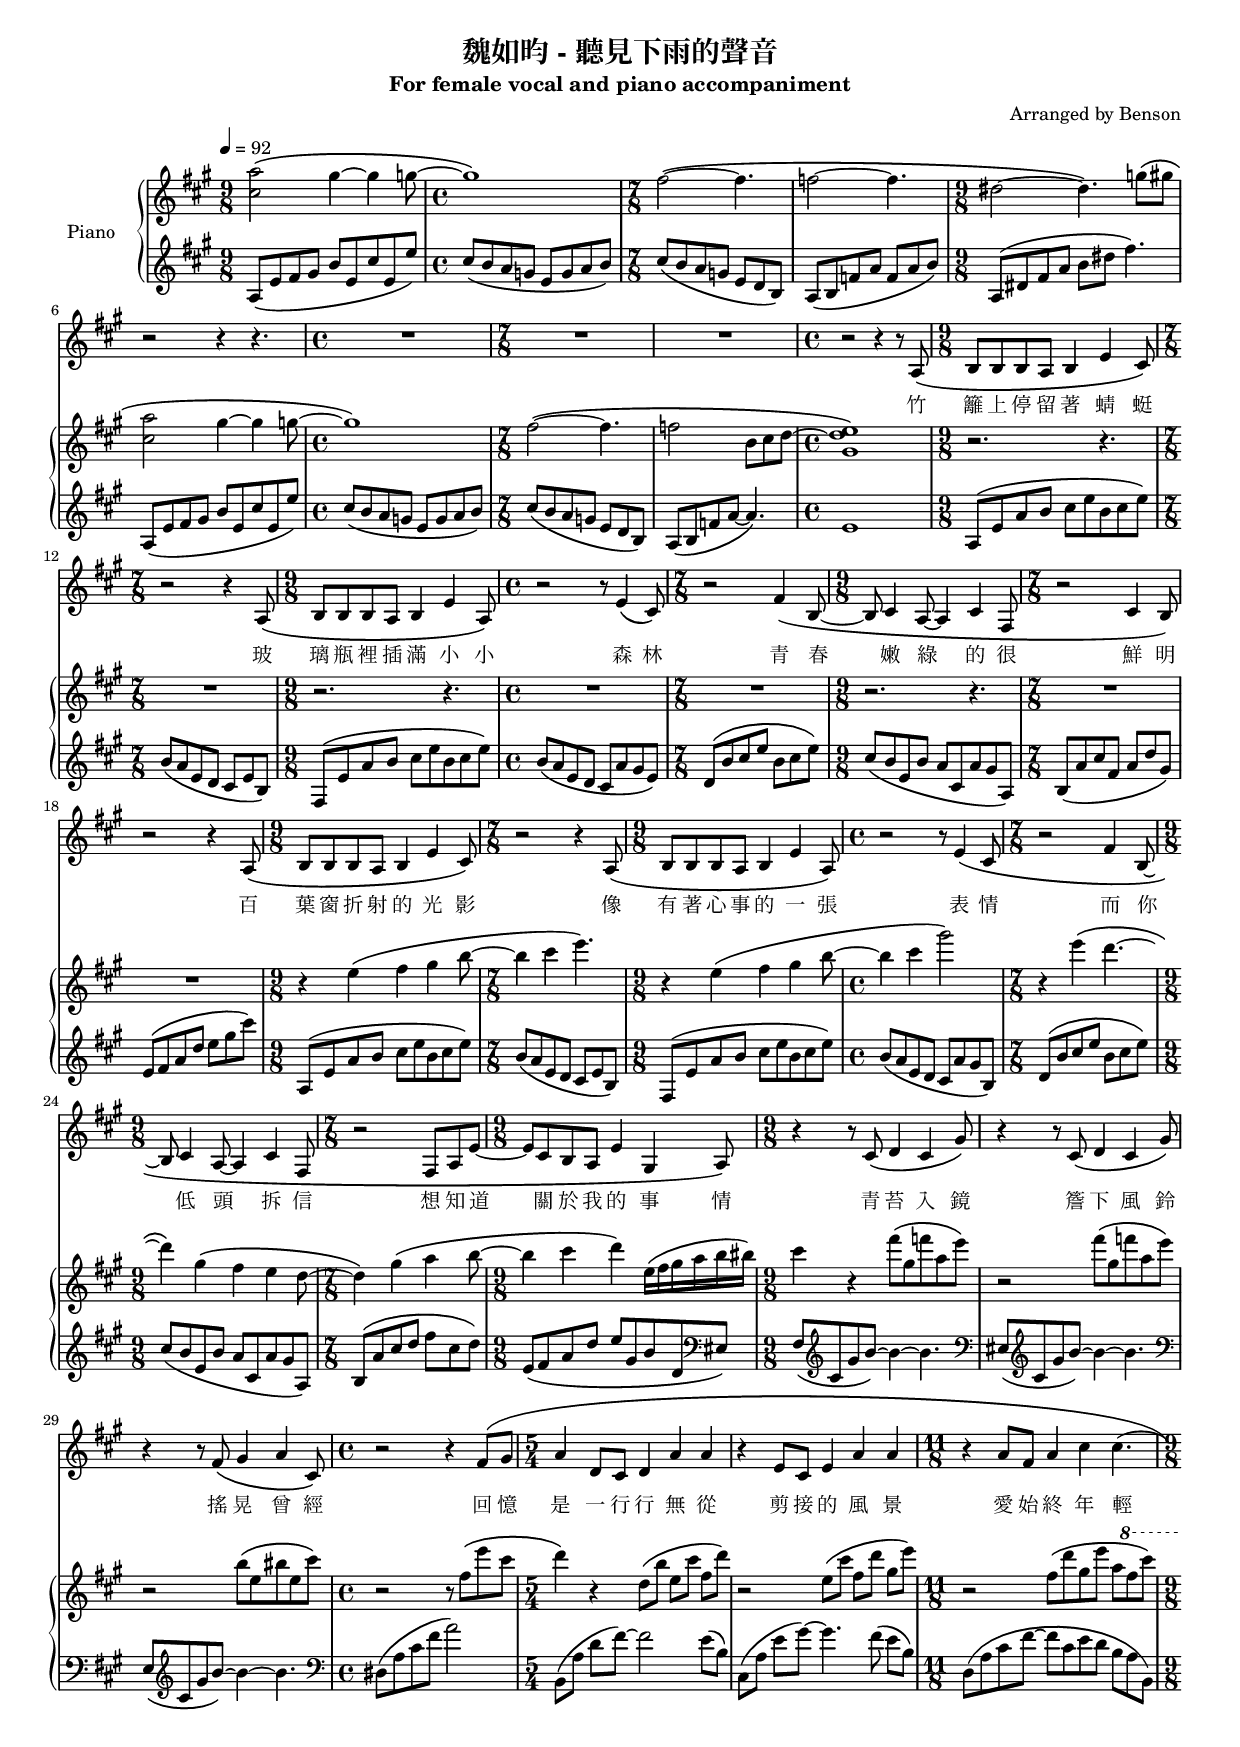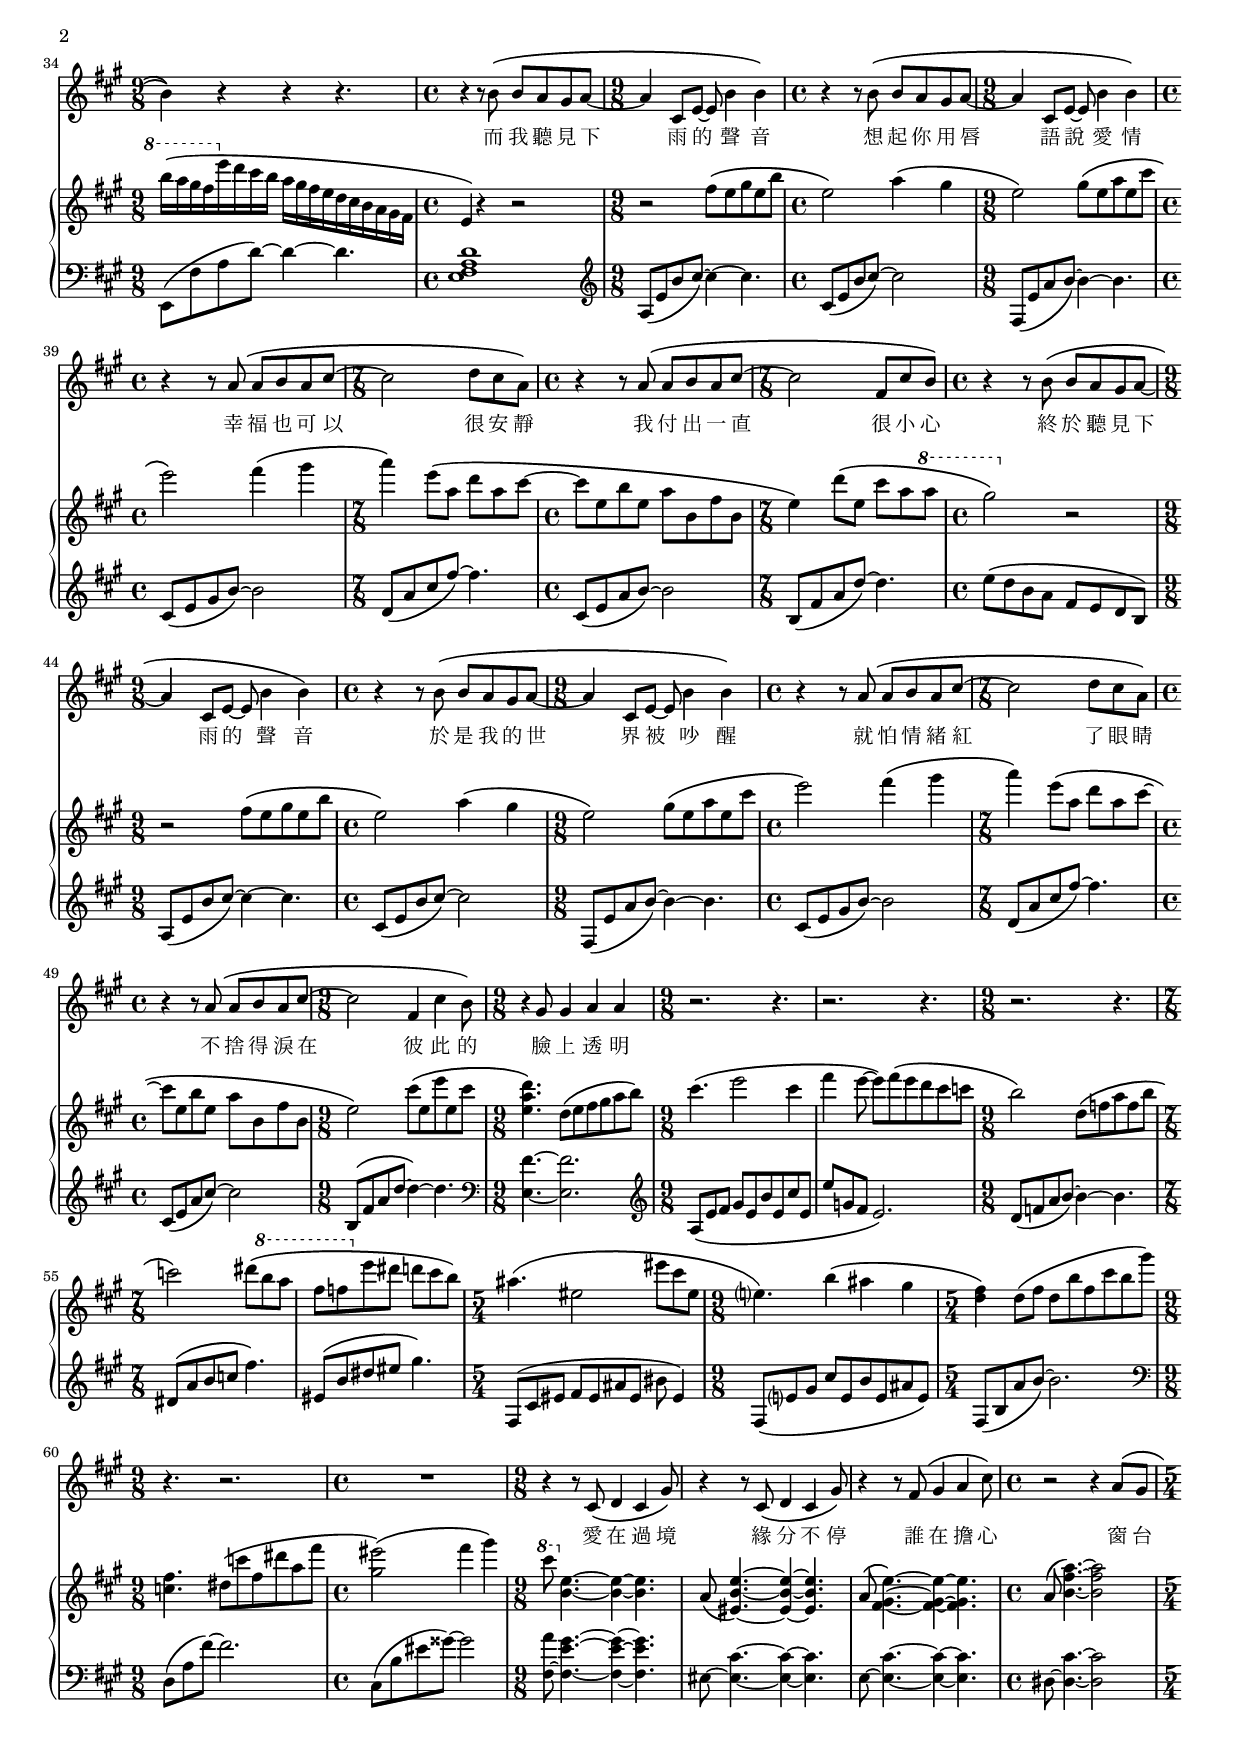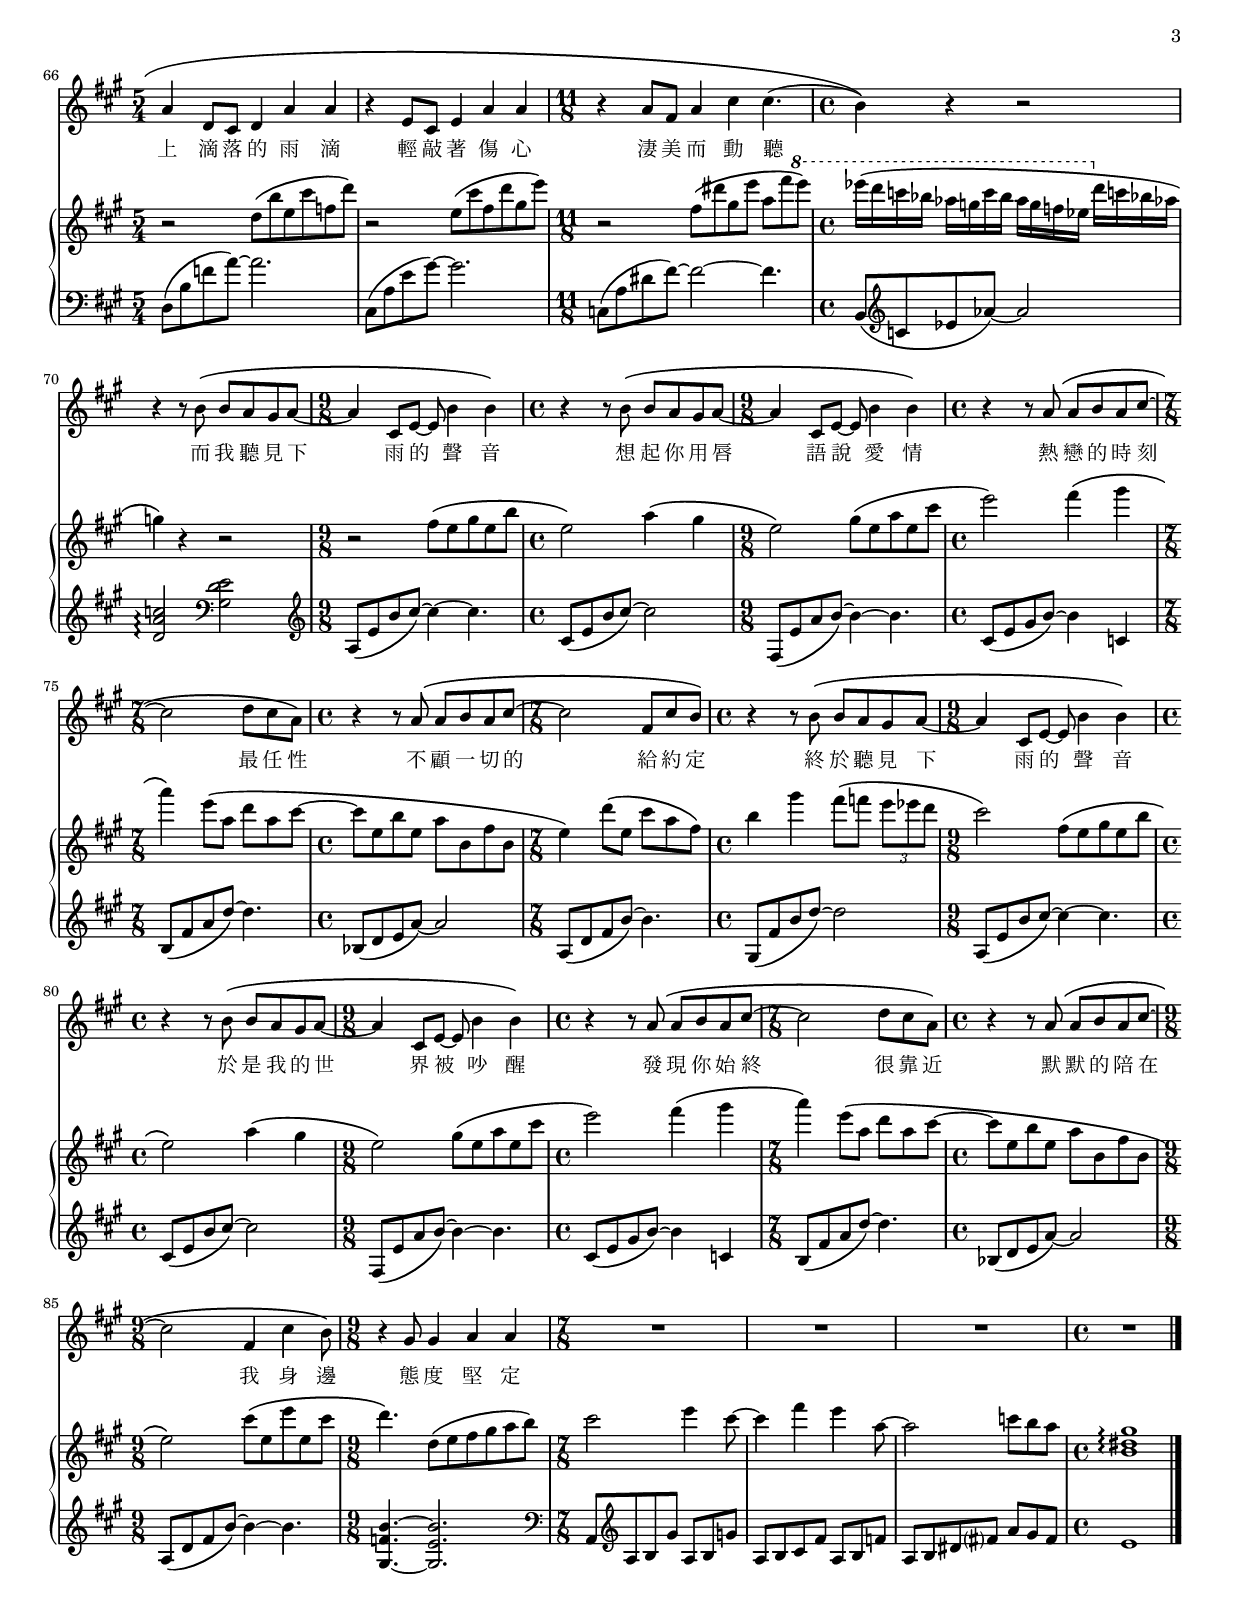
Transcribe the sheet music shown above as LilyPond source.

\version "2.18.2"
\include "articulate.ly"
#(set-global-staff-size 16)

%%%%%%%%%%%%%%%%%%%%%%%%%%%%%%%%%%%%%%%%%%%%%%%%%%%%%%%%%%%%%%%%%%%%%%%%%%%%%%%%%%%%%%%%%%
%%  http://lsr.di.unimi.it/LSR/Item?id=445

%LSR by Jay Anderson.
%modyfied by Simon Albrecht on March 2014.
%=> http://lilypond.1069038.n5.nabble.com/LSR-445-error-td160662.html

#(define (octave-up m t)
 (let* ((octave (1- t))
      (new-note (ly:music-deep-copy m))
      (new-pitch (ly:make-pitch
        octave
        (ly:pitch-notename (ly:music-property m 'pitch))
        (ly:pitch-alteration (ly:music-property m 'pitch)))))
  (set! (ly:music-property new-note 'pitch) new-pitch)
  new-note))

#(define (octavize-chord elements t)
 (cond ((null? elements) elements)
     ((eq? (ly:music-property (car elements) 'name) 'NoteEvent)
       (cons (car elements)
             (cons (octave-up (car elements) t)
                   (octavize-chord (cdr elements) t))))
     (else (cons (car elements) (octavize-chord (cdr elements ) t)))))

#(define (octavize music t)
 (if (eq? (ly:music-property music 'name) 'EventChord)
       (ly:music-set-property! music 'elements (octavize-chord
(ly:music-property music 'elements) t)))
 music)

makeOctaves = #(define-music-function (parser location arg mus) (integer? ly:music?)
 (music-map (lambda (x) (octavize x arg)) (event-chord-wrap! mus)))
%%%%%%%%%%%%%%%%%%%%%%%%%%%%%%%%%%%%%%%%%%%%%%%%%%%%%%%%%%%%%%%%%%%%%%%%%%%%%%%%%%%%%%%%%%

cr = \change Staff = "right"
cl = \change Staff = "left"
rhMark = \markup { 
  \path #0.1 #'((moveto -1 0)(rlineto 0 -1.5)(rlineto 0.5 0))
}

\header {
  title = "魏如昀 - 聽見下雨的聲音"
  subtitle = "For female vocal and piano accompaniment"
  arranger = "Arranged by Benson"
}

meter-nine-four-plus-five = \overrideTimeSignatureSettings
        9/8        % timeSignatureFraction
        1/8        % baseMomentFraction
        #'(4 5)    % beatStructure
        #'()       % beamExceptions
meter-nine-three-plus-six = \overrideTimeSignatureSettings
        9/8        % timeSignatureFraction
        1/8        % baseMomentFraction
        #'(3 6)    % beatStructure
        #'()       % beamExceptions
meter-seven-four-plus-three = \overrideTimeSignatureSettings
        7/8        % timeSignatureFraction
        1/8        % baseMomentFraction
        #'(4 3)    % beatStructure
        #'()       % beamExceptions
meter-eleven-four-plus-three = \overrideTimeSignatureSettings
        11/8        % timeSignatureFraction
        1/8        % baseMomentFraction
        #'(4 4 3)    % beatStructure
        #'()       % beamExceptions
meter-five-episode = \overrideTimeSignatureSettings
        10/8        % timeSignatureFraction
        1/8        % baseMomentFraction
        #'(3 4 3)    % beatStructure
        #'()       % beamExceptions
meter-five-two-plus-three = \overrideTimeSignatureSettings
        5/4        % timeSignatureFraction
        1/4        % baseMomentFraction
        #'(2 3)    % beatStructure
        #'()       % beamExceptions

melody-intro = \relative c {
  \time 9/8
  r2 r4 r4.
  \time 4/4
  R1
  \time 7/8
  R2..
  R2..
  \time 9/8
  r2 r4 r4.

  r2 r4 r4.
  \time 4/4
  R1
  \time 7/8
  R2..
  R2..
}

melody-verse-one = \relative c' {
  \time 4/4
	r2 r4 r8
	a8\(
	\time 9/8
  % \time #'(4 2 3) 9/8
	b8 b b a b4 e cis8\)
	\time 7/8
	r2 r4 a8\(
	\time 9/8
	b8 b b a b4 e a,8\)
	\time 4/4
	r2 r8 e'4\( cis8\)
	\time 7/8
	r2 fis4\( b,8~
	\time 9/8
	b8 cis4 a8~ a4 cis fis,8
	\time 7/8
	r2 cis'4 b8\)

	r2 r4 a8\(
	\time 9/8
	b8 b b a b4 e cis8\)
	\time 7/8
	r2 r4 a8\(
	\time 9/8
	b8 b b a b4 e a,8\)
	\time 4/4
	r2 r8 e'4\( cis8
	\time 7/8
	r2 fis4 b,8~
	\time 9/8
	b8 cis4 a8~ a4 cis fis,8
	\time 7/8
	r2 fis8 a e'~
	\time 9/8
	e8 cis b a e'4 gis, a8\)
}

melody-bridge-two = \relative c' {
	\time 9/8
	r4 r8 cis\( d4 cis gis'8\)
	r4 r8 cis,\( d4 cis gis'8\)
	r4 r8 fis\( gis4 a cis8\)
	\time 4/4
	r2 r4 a8\( gis
	\time 5/4
	a4 d,8 cis d4 a' a
	r4 e8 cis e4 a a
  \time 11/8
	r4 a8 fis a4 cis cis4.(
	\time 4/4
	b4)\)  r4 r2
}

melody-bridge-one = \relative c' {
	\time 9/8
	r4 r8 cis\( d4 cis gis'8\)
	r4 r8 cis,\( d4 cis gis'8\)
	r4 r8 fis\( gis4 a cis,8\)
	\time 4/4
	r2 r4 fis8\( gis
	\time 5/4
	a4 d,8 cis d4 a' a
	r4 e8 cis e4 a a
	\time 11/8
	r4 a8 fis a4 cis cis4.(
	\time 9/8
	b4)\)  r4 r4 r4.
	\time 4/4
}

melody-chorus-one = \relative c'' {
	r4 r8 b\( b a gis a~
	\time 9/8
	a4 cis,8 e~ e b'4 b\)
	\time 4/4
	r4 r8 b\( b a gis a~
	\time 9/8
	a4 cis,8 e~ e b'4 b\)
	\time 4/4
	r4 r8 a\( a b a cis~
	\time 7/8
	cis2 d8 cis a\)
	\time 4/4
	r4 r8 a\( a b a cis~
	\time 7/8
	cis2 fis,8 cis' b\)
	\time 4/4
	r4 r8 b\( b a gis a~
	\time 9/8
	a4 cis,8 e~ e b'4 b\)
	\time 4/4
	r4 r8 b\( b a gis a~
	\time 9/8
	a4 cis,8 e~ e b'4 b\)
	\time 4/4
	r4 r8 a\( a b a cis~
	\time 7/8
	cis2 d8 cis a\)
	\time 4/4
	r4 r8 a\( a b a cis~
	\time 9/8
	cis2 fis,4 cis' b8\)
	r4 gis8 gis4 a a
}

melody-episode = \relative c' {
  \time 9/8
  \repeat unfold 3 {
    r2. r4.
  }
  \time 7/8
  \repeat unfold 2 {
    r2 r4.
  }
  \time 5/4
  r4. r2 r4.
  \time 9/8
  r4. r2.
  \time 5/4
  r4. r2 r4.
  \time 9/8
  r4. r2.
  \time 4/4
  R1
}

melody-outro = \relative c {
  \time 7/8
  R2..
  R2..
  R2..
  \time 4/4
  R1
}

melody = \relative c' {
  \meter-nine-four-plus-five
  \meter-seven-four-plus-three
  \meter-eleven-four-plus-three
	\key a \major
	\time 7/8
  \tempo 4 = 92
  \melody-intro
  \melody-verse-one
  \melody-bridge-one
  \melody-chorus-one
  \melody-episode
  \melody-bridge-two
  \melody-chorus-one
  \melody-outro
  \bar "|."
}

upper-intro = \relative c''' {
  \time 9/8
  <a cis,>2\( gis4~ gis g8~ 
  \time 4/4
  g1\)
  \time 7/8
  fis2~\( fis4.
  f2~ f4.
  \time 9/8
  dis2~ dis4.\) g8\( gis

  <a cis,>2 gis4~ gis g8~ 
  \time 4/4
  g1\)
  \time 7/8
  fis2~\( fis4.
  f2 b,8 cis d~
  \time 4/4
  <e d gis,>1\)
}

lower-intro = \relative c' {
  \clef treble
  \time 9/8
  a8\( e' fis gis b e, cis' e, e'\)
  \time 4/4
  cis8\( b a g e g a b\)
  \time 7/8
  cis8\( b a g e d b\)
  a8\( b f' a f a b\)
  \time 9/8
  a,8\( dis fis a b dis fis4.\)

  a,,8\( e' fis gis b e, cis' e, e'\)
  \time 4/4
  cis8\( b a g e g a b\)
  \time 7/8
  cis8\( b a g e d b\)
  a8\( b f' a~ a4.\)
  \time 4/4
  e1
}

upper-verse-one = \relative c' {
  \time 9/8
  r2. r4.
  \time 7/8
  R2..
  \time 9/8
  r2. r4.
  \time 4/4
  R1
  \time 7/8
  R2..
  \time 9/8
  r2. r4.
  \time 7/8
  R2..
  R2..
}

upper-verse-one-b = \relative c'' {
  \time 9/8
  r4 e\( fis gis b8~
  \time 7/8
  b4 cis e4.\)
  \time 9/8
  r4 e,\( fis gis b8~
  \time 4/4
  b4 cis gis'2\)
  \time 7/8
  r4 e\( d4.~
  \time 9/8
  d4\) gis,\( fis e d8~
  \time 7/8
  d4\) gis\( a b8~
  \time 9/8
  b4 cis d\) e,16\( fis gis a b bis\)
}

lower-verse-one = \relative c' {
  \time 9/8
  a8\( e' a b cis e b cis e\)
  \time 7/8
  b8\( a e d cis e b\)
  \time 9/8
  fis8\( e' a b cis e b cis e\)
  \time 4/4
  b8\( a e d cis a' gis e\)
  \time 7/8
  d8\( b' cis e b cis e\)
  \time 9/8
  cis\( b e, b' a cis, a' gis a,\)
  \time 7/8
  b8\( a' cis fis, a d gis,\)
  e8\( fis a d e gis cis\)
}

lower-verse-one-b = \relative c' {
  \time 9/8
  a8\( e' a b cis e b cis e\)
  \time 7/8
  b8\( a e d cis e b\)
  \time 9/8
  fis8\( e' a b cis e b cis e\)
  \time 4/4
  b8\( a e d cis a' gis b,\)
  \time 7/8
  d8\( b' cis e b cis e\)
  \time 9/8
  cis8\( b e, b' a cis, a' gis a,\)
  \time 7/8
  b8\( a' cis d fis cis d\)
  \time 9/8
  e,8\( fis a d e gis, b d, \clef bass eis,\)
}

upper-bridge-one = \relative c''' {
  \time 9/8
  cis4 r fis8\( gis, f' a, e'\)
  r2 fis8\( gis, f' a, e'\)
  r2 b8\( e, bis' e, cis'\)
  \time 4/4
  r2 r8 fis,\( e' cis
  \time 5/4
  d4\) r d,8\( b' e, cis' fis, d'\)
  r2 e,8\( cis' fis, d' gis, e'\)
  \time 11/8
  r2 fis,8\( d' gis, e' a, \ottava #1 fis' cis'\)
  \time 9/8
  b16\( a gis fis \ottava #0 e d cis b a gis fis e d cis b a gis fis
  \time 4/4
  e4\) r r2
}

lower-bridge-one = \relative c {
  \time 9/8
  \clef bass
  fis8\( \clef treble cis' gis' b~\) b4~ b4.
  \clef bass
  eis,,8\( \clef treble cis' gis' b~\) b4~ b4.
  \clef bass e,,8\( \clef treble cis' gis' b~\) b4~ b4.
  \time 4/4
  \clef bass dis,,8\( a' cis fis a2\)
  \time 5/4
  b,,8\( a' d fis~\) fis2 e8\( b\)
  cis,8\( a' e' gis~\) gis4. fis8\( e b\)
  \time 11/8
  d,8\( a' cis fis~ fis8 cis e d b a b,\)
  \time 9/8
  e, 8\( fis' a d~\) d4~ d4.
  \time 4/4
  <e, fis a d>1
}

upper-chorus-one = \relative c' {
  \meter-nine-four-plus-five
  \time 9/8
  r2 fis'8\( e gis e b'
  \time 4/4
  e,2\) a4\( gis
  \time 9/8
  e2\) gis8\( e a e cis'
  \time 4/4
  e2\) fis4\( gis
  \time 7/8
  a4\) e8\( a, d a cis~
  \time 4/4
  cis8 e, b' e, a b, fis' b,
  \time 7/8
  e4\) d'8\( e, cis' a \ottava #1 a'
  \time 4/4
  gis2\) \ottava #0 r2
  \time 9/8
  r2 fis,8\( e gis e b'
  \time 4/4
  e,2\) a4\( gis
  \time 9/8
  e2\) gis8\( e a e cis'
  \time 4/4
  e2\) fis4\( gis
  \time 7/8
  a4\) e8\( a, d a cis~
  \time 4/4
  cis8 e, b' e, a b, fis' b,
  \time 9/8
  e2\) cis'8\( e, e' e, cis'
  \meter-nine-three-plus-six
  \time 9/8
  <e, a d>4.\) d8\( e fis gis a b\)
  \meter-nine-four-plus-five
  \time 9/8
}

lower-chorus-one = \relative c' {
  \time 9/8
  \clef treble
  a8\( e' b' cis~\) cis4~ cis4.
  \time 4/4
  cis,8\( e b' cis~\) cis2
  \time 9/8
  fis,,8\(  e' a b~\) b4~ b4.
  \time 4/4
  cis,8\( e gis b~\) b2
  \time 7/8
  d,8\( a' cis fis~\) fis4.
  \time 4/4
  cis,8\( e a b~\) b2
  \time 7/8
  b,8\( fis' a d~\) d4.
  \time 4/4
  e8\( d b a fis e d b\)
  \time 9/8
  a8\( e' b' cis~\) cis4~ cis4.
  \time 4/4
  cis,8\( e b' cis~\) cis2
  \time 9/8
  fis,,8\( e' a b~\) b4~ b4.
  \time 4/4
  cis,8\( e gis b~\) b2
  \time 7/8
  d,8\( a' cis fis~\) fis4.
  \time 4/4
  cis,8\( e a cis~\) cis2
  \time 9/8
  b,8\( fis' a d~ d4~\) d4.
  \clef bass
  <e,, fis'>4.~ q2.
}

upper-episode = \relative c''' {
  \time 9/8
  cis4.\( e2 cis4
  \meter-nine-three-plus-six
  fis4 e8~ e\) fis\( e d cis c
  \meter-nine-four-plus-five
  b2\) d,8\( f a f b
  \time 7/8
  c2\) dis8\(
  \ottava #1
  b' a
  fis8 f \ottava #0 e dis d cis b\)
  \time 5/4
  ais4.\( eis2 eis'8[ cis eis,]
  \time 9/8
  e?4.\) b'4\( ais gis
  \time 5/4
  <d fis>4\) d8\( fis d b' fis cis' b gis'\)
  \time 9/8
  <fis, c>4. dis8\( c' fis, dis' a fis'
  \time 4/4
  <eis gis,>2\)\( fis4 gis\)
}

lower-episode = \relative c' {
  \meter-nine-three-plus-six
  \time 9/8
  \clef treble
  a8\( e' fis gis e b' e, cis' e,
  e'8 g, fis e2.\)
  \meter-nine-four-plus-five
  \time 9/8
  d8\( f a b~\) b4~ b4.
  \time 7/8
  dis,8\( a' b c fis4.\)
  eis,8\( b' dis eis gis4.\)
  \time 5/4
  fis,,8[\( cis' eis] fis[ eis ais eis] bis' eis,4\)
  \meter-nine-three-plus-six
  \time 9/8
  fis,8\( e'? gis cis e, b' e, ais e\)
  \meter-five-two-plus-three
  \time 5/4
  fis,8\( b a' b~\) b2.
  \time 9/8
  \clef bass d,,8\( a' fis'~\) fis2.
  \time 4/4
  cis,8\( b' eis gisis~\) gisis2

}

upper-bridge-two = \relative c'''' {
  \time 9/8
  \ottava #1
  cis8 \ottava #0 <b,, e>4.~ q4~ q4.
  a8\( <eis b' e>4.~\) q4~ q4.
  a8\( <fis gis e'>4.~\) q4~ q4.
  \time 4/4
  a8\( <b fis' a>4.~\) q2
  \time 5/4
  r2 d8\( b' e, cis' f, d'\)
  r2 e,8\( cis' fis, d' gis, e'\)
  \time 11/8
  r2 fis,8\( dis' gis, e' a, fis' \ottava #1 e'\)
  \time 4/4
  ees16\( d c bes aes g c bes aes g f ees \ottava #0 d c bes aes
  g4\) r4 r2
}

lower-bridge-two = \relative c {
  \clef bass
  \time 9/8
  <fis a'>8~ <fis e' gis>4.~ q4~ q4.
  eis8~ <eis cis'>4.~ q4~ q4.
  e8~ <e cis'>4.~ q4~ q4.
  \time 4/4
  dis8~ <dis cis'>4.~ q2
  \time 5/4
  d8\( b' f' a~\) a2.
  cis,,8\( a' e' gis~\) gis2.
  \time 11/8
  c,,8\( a' dis fis~\) fis2~ fis4.
  \time 4/4
  b,,8\(
  \clef treble
  c' ees aes~\) aes2
  <d, a' c>2\arpeggio
  \clef bass <gis, d' e>
}

upper-chorus-two = \relative c' {
  \meter-nine-four-plus-five
  \time 9/8
  r2 fis'8\( e gis e b'
  \time 4/4
  e,2\) a4\( gis
  \time 9/8
  e2\) gis8\( e a e cis'
  \time 4/4
  e2\) fis4\( gis
  \time 7/8
  a4\) e8\( a, d a cis~
  \time 4/4
  cis8 e, b' e, a b, fis' b,
  \time 7/8
  e4\) d'8\( e, cis' a fis\)
  \time 4/4
  b4 gis' fis8\( f \tuplet 3/2 4 { e ees d }
  \time 9/8
  cis2\) fis,8\( e gis e b'
  \time 4/4
  e,2\) a4\( gis
  \time 9/8
  e2\) gis8\( e a e cis'
  \time 4/4
  e2\) fis4\( gis
  \time 7/8
  a4\) e8\( a, d a cis~
  \time 4/4
  cis8 e, b' e, a b, fis' b,
  \time 9/8
  e2\) cis'8\( e, e' e, cis'
  \meter-nine-three-plus-six
  \time 9/8
  d4.\) d,8\( e fis gis a b\)
  \meter-nine-four-plus-five
  \time 9/8
}

lower-chorus-two = \relative c' {
  \time 9/8
  \clef treble
  a8\( e' b' cis~\) cis4~ cis4.
  \time 4/4
  cis,8\( e b' cis~\) cis2
  \time 9/8
  fis,,8\(  e' a b~\) b4~ b4.
  \time 4/4
  cis,8\( e gis b~\) b4 c,
  \time 7/8
  b8\( fis' a d~\) d4.
  \time 4/4
  bes,8\( d e a~\) a2
  \time 7/8
  a,8\( d fis b~\) b4.
  \time 4/4
  gis,8\( fis' b d~\) d2
  \time 9/8
  a,8\( e' b' cis~\) cis4~ cis4.
  \time 4/4
  cis,8\( e b' cis~\) cis2
  \time 9/8
  fis,,8\( e' a b~\) b4~ b4.
  \time 4/4
  cis,8\( e gis b~\) b4 c,
  \time 7/8
  b8\( fis' a d~\) d4.
  \time 4/4
  bes,8\( d e a~\) a2
  \time 9/8
  a,8\( d fis b~\) b4~ b4.
  <gis, f' b>4.~ <gis e' b'>2.
}

upper-outro = \relative c''' {
  \time 7/8
  cis2 e4 cis8~
  cis4 fis4 e a,8~
  a2 c8 b a
  \time 4/4
  <gis dis b>1\arpeggio
}

lower-outro = \relative c {
  \clef bass
  \time 7/8
  a8 \clef treble a' b gis' a, b g'
  a, b cis fis a, b f'
  a, b dis fis? a gis fis
  \time 4/4
  e1
}

upper = \relative c' {
  \meter-nine-four-plus-five
  \meter-seven-four-plus-three
  \meter-eleven-four-plus-three
  \clef treble
  \tempo 4 = 92
  \key a \major
  \upper-intro
  \upper-verse-one
  \upper-verse-one-b
  \upper-bridge-one
  \upper-chorus-one
  \upper-episode
  \upper-bridge-two
  \upper-chorus-two
  \upper-outro
  \bar "|."
}

lower = \relative c {
  \meter-nine-four-plus-five
  \meter-seven-four-plus-three
  \meter-eleven-four-plus-three
  \clef treble
  \time 7/8
  \key a \major
  \lower-intro
  \lower-verse-one
  \lower-verse-one-b
  \lower-bridge-one
  \lower-chorus-one
  \lower-episode
  \lower-bridge-two
  \lower-chorus-two
  \lower-outro
  \bar "|."
}

pedals = {
  % verse one
  s2..
  s1\sustainOn
  s1
  s1\sustainOff\sustainOn
  s1
  s2..\sustainOff\sustainOn
  s2.\sustainOff\sustainOn s4.
  s2..\sustainOff\sustainOn
  s2..\sustainOff\sustainOn

  s1\sustainOn
  s1
  s1\sustainOff\sustainOn
  s1
  s2..\sustainOff\sustainOn
  s2.\sustainOff\sustainOn s4.
  s2..\sustainOff\sustainOn
  s2\sustainOff\sustainOn s4\sustainOff\sustainOn s4.

  % bridge
  s2.\sustainOff\sustainOn s4.
  s2.\sustainOff\sustainOn s4.
  s2.\sustainOff\sustainOn s4.
  s1\sustainOff\sustainOn
  s2.\sustainOff\sustainOn s2
  s2.\sustainOff\sustainOn s2
  s2.\sustainOff\sustainOn s4 s4.
  s2.\sustainOff\sustainOn s4.
  s1\sustainOff

  % chorus
  s2.\sustainOn s4.
  s1\sustainOff\sustainOn
  s2.\sustainOff\sustainOn s4.
  s1\sustainOff\sustainOn
  s2..\sustainOff\sustainOn
  s1\sustainOff\sustainOn
  s2..\sustainOff\sustainOn
  s1\sustainOff\sustainOn

  s2.\sustainOff\sustainOn s4.
  s1\sustainOff\sustainOn
  s2.\sustainOff\sustainOn s4.
  s1\sustainOff\sustainOn
  s2..\sustainOff\sustainOn
  s1\sustainOff\sustainOn
  s2.\sustainOff\sustainOn s4.
  s2.\sustainOff\sustainOn s4.

  % episode
  s2.\sustainOff\sustainOn s4.
  s2.\sustainOff\sustainOn s4.
  s2.\sustainOff\sustainOn s4.
  s2..\sustainOff\sustainOn
  s2..\sustainOff\sustainOn
  s2.\sustainOff\sustainOn s2
  s2.\sustainOff\sustainOn s4.
  s2.\sustainOff\sustainOn s2
  s2.\sustainOff\sustainOn s4.
  s1\sustainOff\sustainOn

  % bridge
  s2.\sustainOff\sustainOn s4.
  s2.\sustainOff\sustainOn s4.
  s2.\sustainOff\sustainOn s4.
  s1\sustainOff\sustainOn
  s2.\sustainOff\sustainOn s2
  s2.\sustainOff\sustainOn s2
  s2.\sustainOff\sustainOn s4 s4.
  s2.\sustainOff\sustainOn s4.
  s1\sustainOff\sustainOn

  % chorus
  s2.\sustainOff\sustainOn s4.
  s1\sustainOff\sustainOn
  s2.\sustainOff\sustainOn s4.
  s1\sustainOff\sustainOn
  s2..\sustainOff\sustainOn
  s1\sustainOff\sustainOn
  s2..\sustainOff\sustainOn
  s1\sustainOff\sustainOn

  s2.\sustainOff\sustainOn s4.
  s1\sustainOff\sustainOn
  s2.\sustainOff\sustainOn s4.
  s1\sustainOff\sustainOn
  s2..\sustainOff\sustainOn
  s1\sustainOff\sustainOn
  s2.\sustainOff\sustainOn s4.
  s2.\sustainOff\sustainOn s4.

  % outro
  s2..\sustainOff\sustainOn
  s2..\sustainOff\sustainOn
  s2..\sustainOff\sustainOn
  s1\sustainOff
}

dynamics = {
}

lyricsmain = \lyricmode {
  竹 籬 上 停 留 著 蜻 蜓
  玻 璃 瓶 裡 插 滿 小 小 森 林
  青 春 嫩 綠 的 很 鮮 明
  百 葉 窗 折 射 的 光 影
  像 有 著 心 事 的 一 張 表 情
  而 你 低 頭 拆 信
  想 知 道 關 於 我 的 事 情
  青 苔 入 鏡 簷 下 風 鈴 搖 晃 曾 經
  回 憶 是 一 行 行 無 從
  剪 接 的 風 景 愛 始 終 年 輕
  而 我 聽 見 下 雨 的 聲 音
  想 起 你 用 唇 語 說 愛 情
  幸 福 也 可 以 很 安 靜
  我 付 出 一 直 很 小 心
  終 於 聽 見 下 雨 的 聲 音
  於 是 我 的 世 界 被 吵 醒
  就 怕 情 緒 紅 了 眼 睛
  不 捨 得 淚 在 彼 此 的 臉 上 透 明
  愛 在 過 境 緣 分 不 停 誰 在 擔 心
  窗 台 上 滴 落 的 雨 滴
  輕 敲 著 傷 心 淒 美 而 動 聽
  而 我 聽 見 下 雨 的 聲 音
  想 起 你 用 唇 語 說 愛 情
  熱 戀 的 時 刻 最 任 性
  不 顧 一 切 的 給 約 定
  終 於 聽 見 下 雨 的 聲 音
  於 是 我 的 世 界 被 吵 醒
  發 現 你 始 終 很 靠 近
  默 默 的 陪 在 我 身 邊 態 度 堅 定
}

\paper {
  page-breaking = #ly:page-turn-breaking
}
\score {
  <<
    \new Staff = "melodystaff" <<
      \set Staff.instrumentName = #"Vocal"
      \new Voice = "melody" {
        \melody
      }
      \context Lyrics = "lyrics" { \lyricsto "melody" { \lyricsmain } }
    >>
    \new PianoStaff <<
      \set PianoStaff.instrumentName = #"Piano"
      \new Staff = "right" {
        \upper
        % \articulate << \upper \pedals >>
      }
      \new Dynamics = "Dynamics_pf" \dynamics
      \new Staff = "left" {
        \lower
        % \articulate << \lower \pedals >>
      }
    >>
  >>
  \layout {
    \context {
      % add the RemoveEmptyStaffContext that erases rest-only staves
      \Staff \RemoveEmptyStaves
    }
    \context {
      % add the RemoveEmptyStaffContext that erases rest-only staves
      % \Dynamics \RemoveEmptyStaves
    }
    \context {
      \Score
      % Remove all-rest staves also in the first system
      \override VerticalAxisGroup.remove-first = ##t
      % If only one non-empty staff in a system exists, still print the starting bar
      \override SystemStartBar.collapse-height = #1
    }
    \context {
      \ChordNames
      \override ChordName #'font-size = #-3
    }
  }
}

\score {
  <<
    \new Staff = "melodystaff" <<
      \set Staff.midiInstrument = #"electric guitar (clean)"
      \set Staff.instrumentName = #"Vocal"
      \set Staff.midiMinimumVolume = #0.6
      \set Staff.midiMaximumVolume = #0.7
      \new Voice = "melody" {
        \melody
      }
      \context Lyrics = "lyrics" { \lyricsto "melody" { \lyricsmain } }
    >>
    \new PianoStaff <<
      \set PianoStaff.instrumentName = #"Piano"
      \new Staff = "right" {
        \set Staff.midiInstrument = #"acoustic grand"
        \set Staff.midiMinimumVolume = #0.6
        \set Staff.midiMaximumVolume = #0.7
        % \upper
        \articulate << \upper \pedals >>
      }
      \new Dynamics = "Dynamics_pf" \dynamics
      \new Staff = "left" {
        \set Staff.midiInstrument = #"acoustic grand"
        \set Staff.midiMinimumVolume = #0.6
        \set Staff.midiMaximumVolume = #0.7
        % \lower
        \articulate << \lower \pedals >>
      }
    >>
  >>
  \midi {
    \context {
      \ChordNameVoice \remove Note_performer
    }
  }
}

\book {
\bookOutputSuffix "no-vocal"
\score {
  <<
    \new PianoStaff <<
      \set PianoStaff.instrumentName = #"Piano"
      \new Staff = "right" {
        \set Staff.midiInstrument = #"acoustic grand"
        \set Staff.midiMinimumVolume = #0.3
        \set Staff.midiMaximumVolume = #0.7
        \articulate << \upper \pedals >>
      }
      \new Dynamics = "Dynamics_pf" \dynamics
      \new Staff = "left" {
        \set Staff.midiInstrument = #"acoustic grand"
        \set Staff.midiMinimumVolume = #0.3
        \set Staff.midiMaximumVolume = #0.7
        \articulate << \lower \pedals >>
      }
    >>
  >>
  \midi {
    \context {
      \ChordNameVoice \remove Note_performer
    }
  }
}
}
